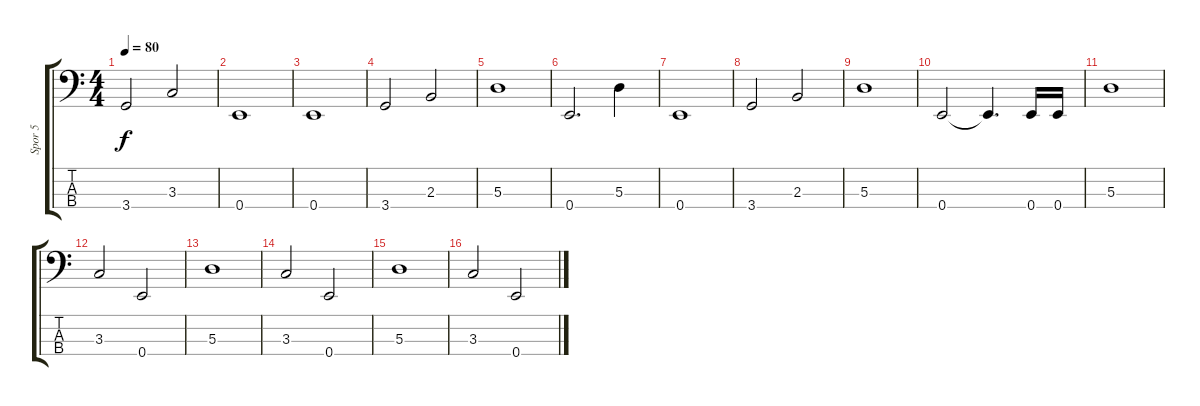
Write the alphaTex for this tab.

\track ("Spor 5" "Spor 5") {instrument electricbassfinger}
\staff {score tabs}
\tuning (G2 D2 A1 E1) {hide}
\ts (4 4)
\tempo 80
\clef f4
\ks c
3.4.2{dy f} 3.3.2 |
0.4.1 |
0.4.1 |
3.4.2 2.3.2 |
5.3.1 |
0.4.2{d} 5.3.4 |
0.4.1 |
3.4.2 2.3.2 |
5.3.1 |
0.4.2 0.4{t}.4{d} 0.4.16 0.4.16 |
5.3.1 |
3.3.2 0.4.2 |
5.3.1 |
3.3.2 0.4.2 |
5.3.1 |
3.3.2 0.4.2
